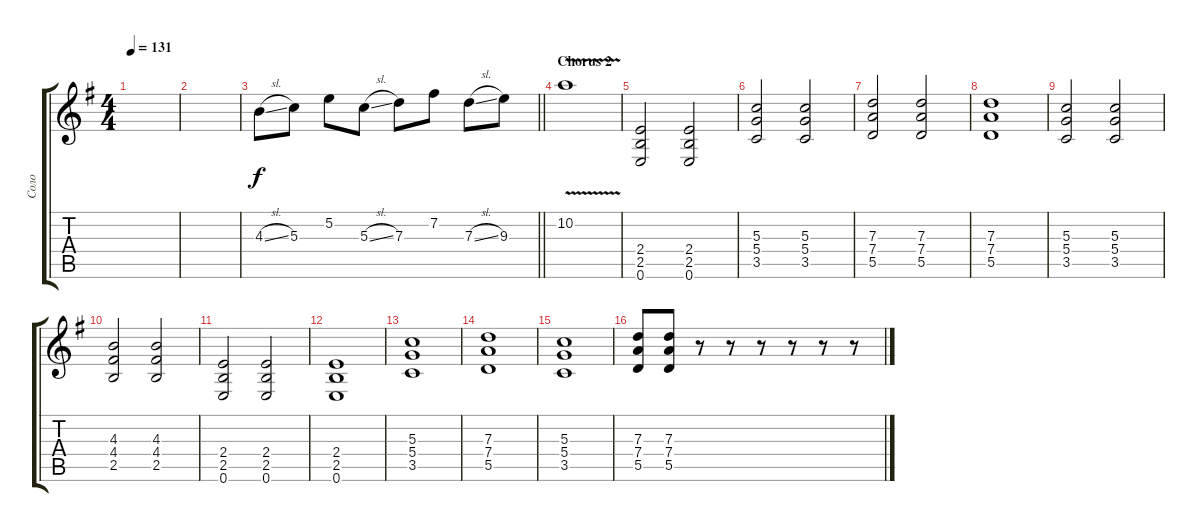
\track ("Соло" "Соло") {instrument distortionguitar}
\staff {score tabs}
\tuning (E4 B3 G3 D3 A2 E2) {hide}
\ts (4 4)
\tempo 131
\clef g2
\ks eminor
|
|
\barLineRight lightlight
4.3{sl}.8 5.3.8 5.2.8 5.3{sl}.8 7.3.8 7.2.8 7.3{sl}.8 9.3.8 |
\section ("" "Chorus 2")
10.2{v}.1 |
(2.4 2.5 0.6).2 (2.4 2.5 0.6).2 |
(5.3 5.4 3.5).2 (5.3 5.4 3.5).2 |
(7.3 7.4 5.5).2 (7.3 7.4 5.5).2 |
(7.3 7.4 5.5).1 |
(5.3 5.4 3.5).2 (5.3 5.4 3.5).2 |
(4.3 4.4 2.5).2 (4.3 4.4 2.5).2 |
(2.4 2.5 0.6).2 (2.4 2.5 0.6).2 |
(2.4 2.5 0.6).1 |
(5.3 5.4 3.5).1 |
(7.3 7.4 5.5).1 |
(5.3 5.4 3.5).1 |
(7.3 7.4 5.5).8 (7.3 7.4 5.5).8 r.8 r.8 r.8 r.8 r.8 r.8
